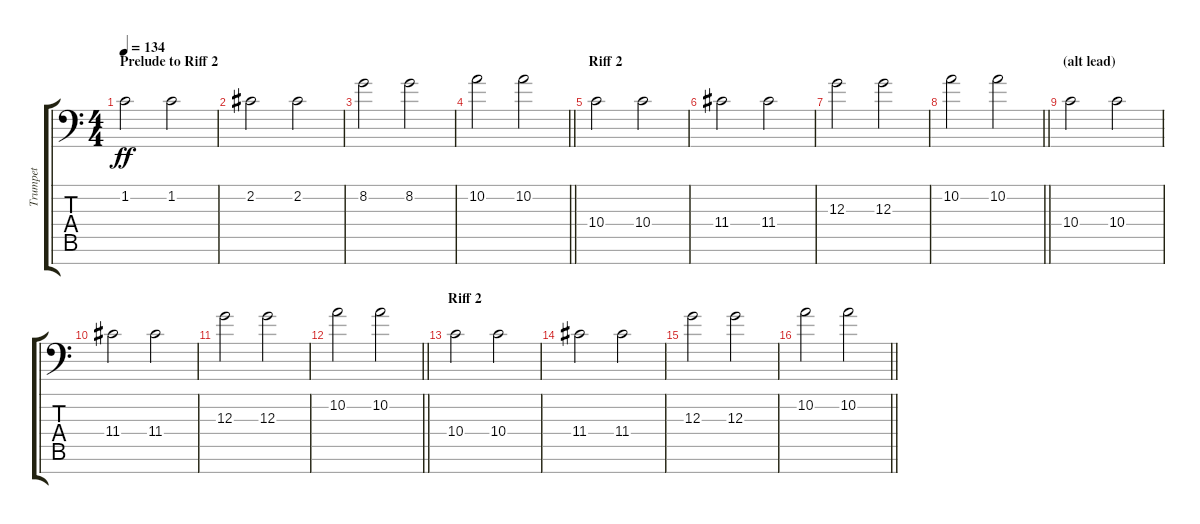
\track ("Trumpet" "Trumpet") {instrument lead4chiff}
\staff {score tabs}
\tuning (C8 B3 G3 D3 A2 E2 C-1) {hide}
\ts (4 4)
\section ("" "Prelude to Riff 2")
\tempo 134
\clef f4
\ks c
1.2.2{dy ff} 1.2.2 |
2.2.2 2.2.2 |
8.2.2 8.2.2 |
\barLineRight lightlight
10.2.2 10.2.2 |
\section ("" "Riff 2")
10.4.2 10.4.2 |
11.4.2 11.4.2 |
12.3.2 12.3.2 |
\barLineRight lightlight
10.2.2 10.2.2 |
\section ("" "(alt lead)")
10.4.2 10.4.2 |
11.4.2 11.4.2 |
12.3.2 12.3.2 |
\barLineRight lightlight
10.2.2 10.2.2 |
\section ("" "Riff 2")
10.4.2 10.4.2 |
11.4.2 11.4.2 |
12.3.2 12.3.2 |
\barLineRight lightlight
10.2.2 10.2.2
